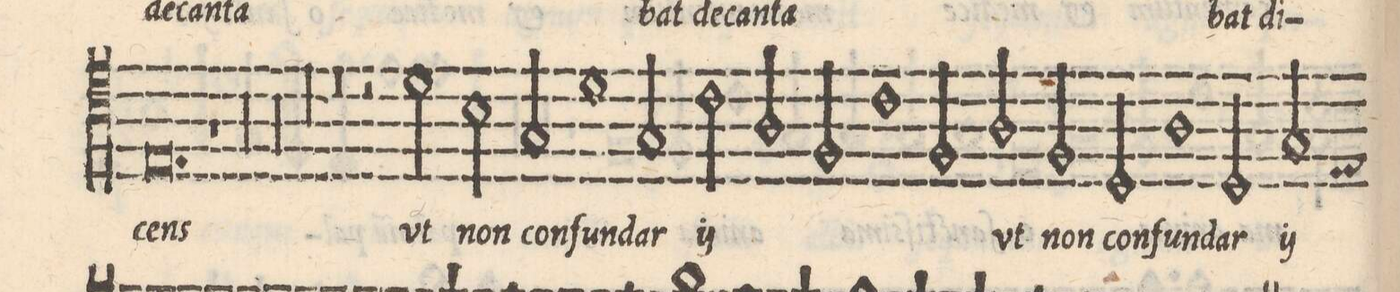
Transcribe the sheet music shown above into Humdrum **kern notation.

**kern	**text
*I"BASSVS	*
*clefC4	*
*k[]	*
*met(C|)	*
*M2/1	*
0.E	-cens
=43-	=43-
00r	.
=44-	=44-
=45-	=45-
00r	.
=46-	=46-
=47-	=47-
00r	.
=48-	=48-
=49-	=49-
0r	.
=50-	=50-
1r	.
2r	.
2d\	vt
=51-	=51-
2B\	non
2G/	con-
1d	-fun-
=52-	=52-
2G/	-dar
*	*ij
2c\	vt
2A/	non
2F/	con-
=53-	=53-
1c	-fun-
2F/	-dar
*	*Xij
2A/	vt
=54-	=54-
2F/	non
2D/	con-
1A	-fun-
=55-	=55-
2D/	-dar
*	*ij
2G/	vt
*custos:E	*
*-	*-
